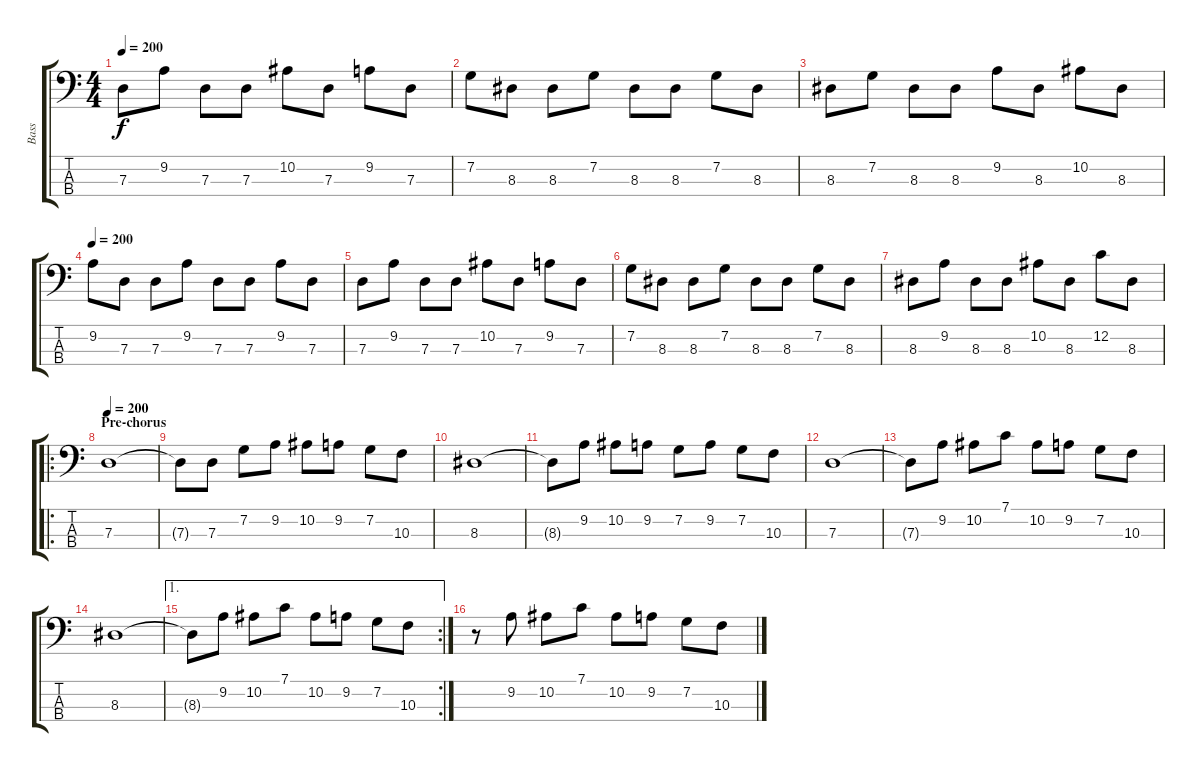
\track ("Bass" "Bass") {instrument fretlessbass}
\staff {score tabs}
\tuning (F2 C2 G1 D1) {hide}
\ts (4 4)
\tempo 200
\clef f4
\ks c
7.3.8{dy f} 9.2.8 7.3.8 7.3.8 10.2.8 7.3.8 9.2.8 7.3.8 |
7.2.8 8.3.8 8.3.8 7.2.8 8.3.8 8.3.8 7.2.8 8.3.8 |
8.3.8 7.2.8 8.3.8 8.3.8 9.2.8 8.3.8 10.2.8 8.3.8 |
\tempo 200
9.2.8 7.3.8 7.3.8 9.2.8 7.3.8 7.3.8 9.2.8 7.3.8 |
7.3.8 9.2.8 7.3.8 7.3.8 10.2.8 7.3.8 9.2.8 7.3.8 |
7.2.8 8.3.8 8.3.8 7.2.8 8.3.8 8.3.8 7.2.8 8.3.8 |
8.3.8 9.2.8 8.3.8 8.3.8 10.2.8 8.3.8 12.2.8 8.3.8 |
\ro
\section ("" "Pre-chorus")
\tempo 200
7.3.1 |
7.3{t}.8 7.3.8 7.2.8 9.2.8 10.2.8 9.2.8 7.2.8 10.3.8 |
8.3.1 |
8.3{t}.8 9.2.8 10.2.8 9.2.8 7.2.8 9.2.8 7.2.8 10.3.8 |
7.3.1 |
7.3{t}.8 9.2.8 10.2.8 7.1.8 10.2.8 9.2.8 7.2.8 10.3.8 |
8.3.1 |
\ae 1
\rc 2
8.3{t}.8 9.2.8 10.2.8 7.1.8 10.2.8 9.2.8 7.2.8 10.3.8 |
r.8 9.2.8 10.2.8 7.1.8 10.2.8 9.2.8 7.2.8 10.3.8
